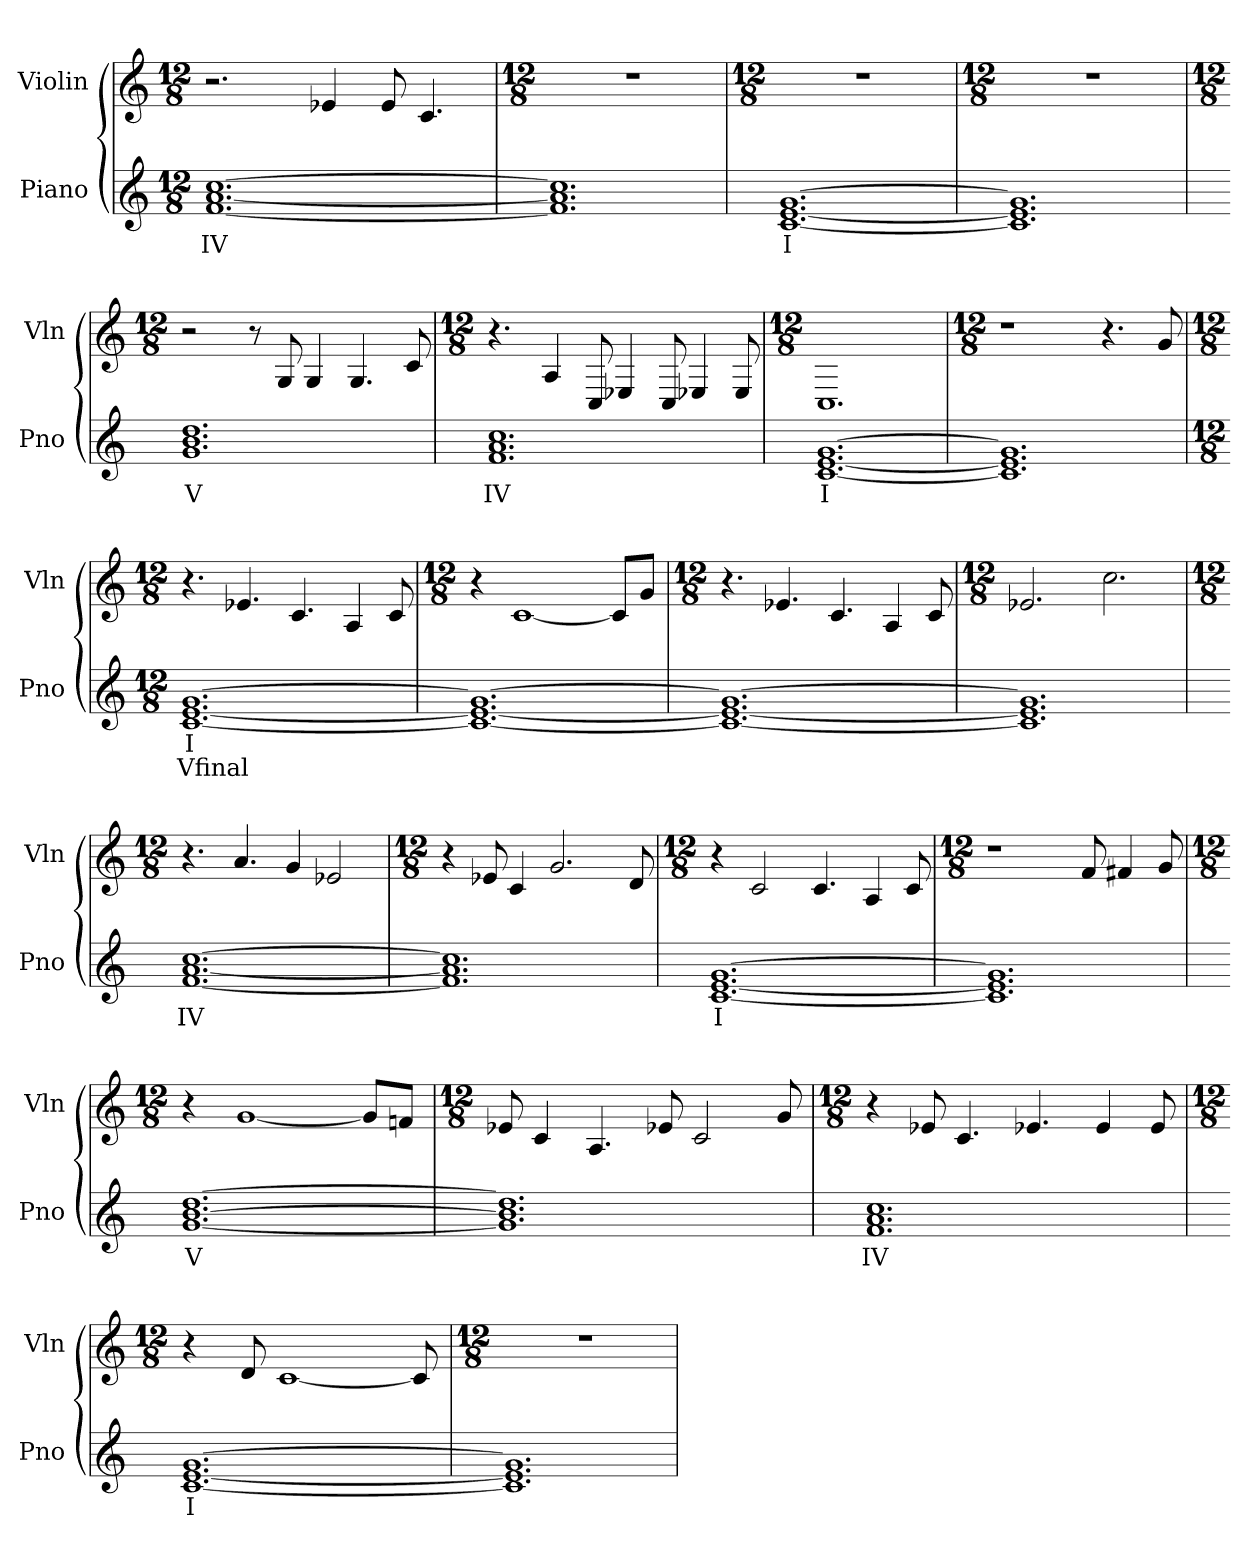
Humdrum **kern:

**kern	**text	**text	**kern
*part2	*part2	*part2	*part1
*staff2	*staff2	*staff2	*staff1
*I"Piano	*	*	*I"Violin
*I'Pno	*	*	*I'Vln
*k[]	*	*	*
*C:	*	*	*
*M12/8	*	*	*M12/8
=	=	=	=
[1.f [1.a [1.cc	IV	.	2.r
.	.	.	4e-X
.	.	.	8e-
.	.	.	4.c
=	=	=	=
*k[]	*	*	*
*C:	*	*	*
*	*	*	*M12/8
1.f] 1.a] 1.cc]	.	.	1.r
=	=	=	=
*k[]	*	*	*
*C:	*	*	*
*	*	*	*M12/8
[1.c [1.e [1.g	I	.	1.r
=	=	=	=
*k[]	*	*	*
*C:	*	*	*
*	*	*	*M12/8
1.c] 1.e] 1.g]	.	.	1.r
=	=	=	=
*k[]	*	*	*
*C:	*	*	*
*	*	*	*M12/8
1.g 1.b 1.dd	V	.	2r
.	.	.	8r
.	.	.	8G
.	.	.	4G
.	.	.	4.G
.	.	.	8c
=	=	=	=
*k[]	*	*	*
*C:	*	*	*
*	*	*	*M12/8
1.f 1.a 1.cc	IV	.	4.r
.	.	.	4A
.	.	.	8C
.	.	.	4E-X
.	.	.	8C
.	.	.	4E-X
.	.	.	8E-
=	=	=	=
*k[]	*	*	*
*C:	*	*	*
*	*	*	*M12/8
[1.c [1.e [1.g	I	.	1.C
=	=	=	=
*k[]	*	*	*
*C:	*	*	*
*	*	*	*M12/8
1.c] 1.e] 1.g]	.	.	1r
.	.	.	4.r
.	.	.	8g
=	=	=	=
*k[]	*	*	*
*C:	*	*	*
*M12/8	*	*	*M12/8
[1.c [1.e [1.g	I	Vfinal	4.r
.	.	.	4.e-X
.	.	.	4.c
.	.	.	4A
.	.	.	8c
=	=	=	=
*k[]	*	*	*
*C:	*	*	*
*	*	*	*M12/8
1.c_ 1.e_ 1.g_	.	.	4r
.	.	.	[1c
.	.	.	8cL]
.	.	.	8gJ
=	=	=	=
*k[]	*	*	*
*C:	*	*	*
*	*	*	*M12/8
1.c_ 1.e_ 1.g_	.	.	4.r
.	.	.	4.e-X
.	.	.	4.c
.	.	.	4A
.	.	.	8c
=	=	=	=
*k[]	*	*	*
*C:	*	*	*
*	*	*	*M12/8
1.c] 1.e] 1.g]	.	.	2.e-X
.	.	.	2.cc
=	=	=	=
*k[]	*	*	*
*C:	*	*	*
*	*	*	*M12/8
[1.f [1.a [1.cc	IV	.	4.r
.	.	.	4.a
.	.	.	4g
.	.	.	2e-X
=	=	=	=
*k[]	*	*	*
*C:	*	*	*
*	*	*	*M12/8
1.f] 1.a] 1.cc]	.	.	4r
.	.	.	8e-X
.	.	.	4c
.	.	.	2.g
.	.	.	8d
=	=	=	=
*k[]	*	*	*
*C:	*	*	*
*	*	*	*M12/8
[1.c [1.e [1.g	I	.	4r
.	.	.	2c
.	.	.	4.c
.	.	.	4A
.	.	.	8c
=	=	=	=
*k[]	*	*	*
*C:	*	*	*
*	*	*	*M12/8
1.c] 1.e] 1.g]	.	.	1r
.	.	.	8f
.	.	.	4f#X
.	.	.	8g
=	=	=	=
*k[]	*	*	*
*C:	*	*	*
*	*	*	*M12/8
[1.g [1.b [1.dd	V	.	4r
.	.	.	[1g
.	.	.	8gL]
.	.	.	8fnJ
=	=	=	=
*k[]	*	*	*
*C:	*	*	*
*	*	*	*M12/8
1.g] 1.b] 1.dd]	.	.	8e-X
.	.	.	4c
.	.	.	4.A
.	.	.	8e-X
.	.	.	2c
.	.	.	8g
=	=	=	=
*k[]	*	*	*
*C:	*	*	*
*	*	*	*M12/8
1.f 1.a 1.cc	IV	.	4r
.	.	.	8e-X
.	.	.	4.c
.	.	.	4.e-X
.	.	.	4e-
.	.	.	8e-
=	=	=	=
*k[]	*	*	*
*C:	*	*	*
*	*	*	*M12/8
[1.c [1.e [1.g	I	.	4r
.	.	.	8d
.	.	.	[1c
.	.	.	8c]
=	=	=	=
*k[]	*	*	*
*C:	*	*	*
*	*	*	*M12/8
1.c] 1.e] 1.g]	.	.	1.r
=	=	=	=
*-	*-	*-	*-
